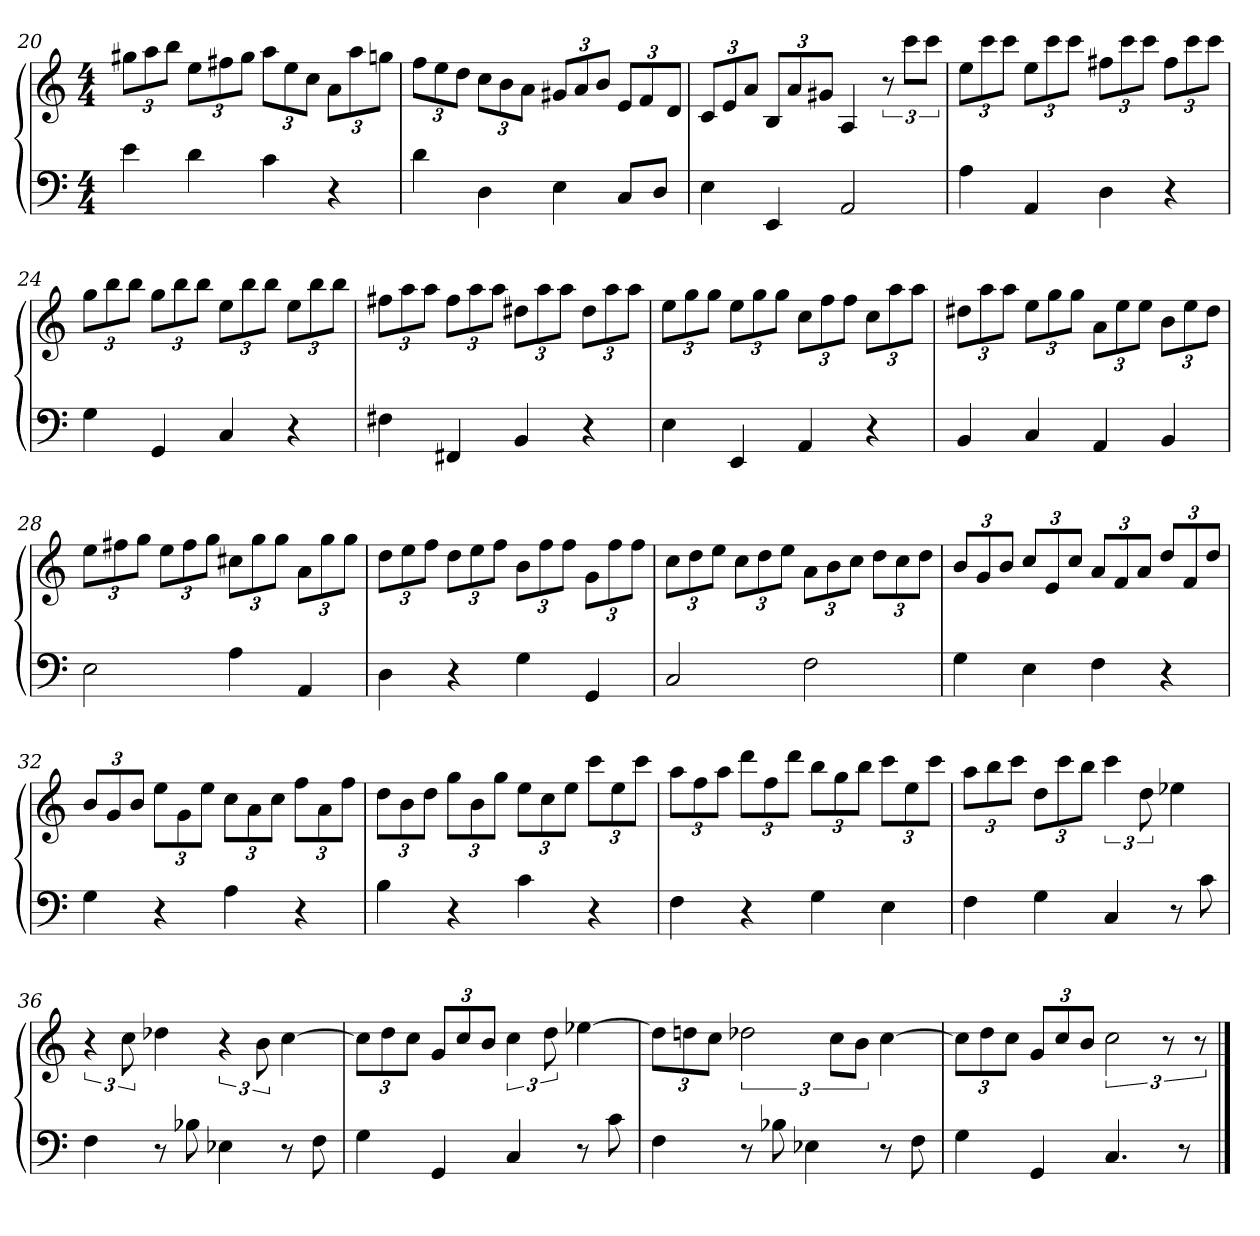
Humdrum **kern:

**kern	**kern
*part1	*part1
*staff2	*staff1
*k[]	*k[]
*C:	*C:
*M4/4	*M4/4
=20	=20
4e	12gg#XL
.	12aa
.	12bbJ
4d	12eeL
.	12ff#X
.	12gg#J
4c	12aaL
.	12ee
.	12ccJ
4r	12aL
.	12aa
.	12ggnJ
=21	=21
4d	12ffL
.	12ee
.	12ddJ
4D	12ccL
.	12b
.	12aJ
4E	12g#XL
.	12a
.	12bJ
8CL	12eL
.	12f
8DJ	.
.	12dJ
=22	=22
4E	12cL
.	12e
.	12aJ
4EE	12BL
.	12a
.	12g#XJ
2AA	4A
.	12r
.	12cccL
.	12cccJ
=23	=23
4A	12eeL
.	12ccc
.	12cccJ
4AA	12eeL
.	12ccc
.	12cccJ
4D	12ff#XL
.	12ccc
.	12cccJ
4r	12ff#L
.	12ccc
.	12cccJ
=24	=24
4G	12ggL
.	12bb
.	12bbJ
4GG	12ggL
.	12bb
.	12bbJ
4C	12eeL
.	12bb
.	12bbJ
4r	12eeL
.	12bb
.	12bbJ
=25	=25
4F#X	12ff#XL
.	12aa
.	12aaJ
4FF#X	12ff#L
.	12aa
.	12aaJ
4BB	12dd#XL
.	12aa
.	12aaJ
4r	12dd#L
.	12aa
.	12aaJ
=26	=26
4E	12eeL
.	12gg
.	12ggJ
4EE	12eeL
.	12gg
.	12ggJ
4AA	12ccL
.	12ff
.	12ffJ
4r	12ccL
.	12aa
.	12aaJ
=27	=27
4BB	12dd#XL
.	12aa
.	12aaJ
4C	12eeL
.	12gg
.	12ggJ
4AA	12aL
.	12ee
.	12eeJ
4BB	12bL
.	12ee
.	12dd#J
=28	=28
2E	12eeL
.	12ff#X
.	12ggJ
.	12eeL
.	12ff#
.	12ggJ
4A	12cc#XL
.	12gg
.	12ggJ
4AA	12aL
.	12gg
.	12ggJ
=29	=29
4D	12ddL
.	12ee
.	12ffJ
4r	12ddL
.	12ee
.	12ffJ
4G	12bL
.	12ff
.	12ffJ
4GG	12gL
.	12ff
.	12ffJ
=30	=30
2C	12ccL
.	12dd
.	12eeJ
.	12ccL
.	12dd
.	12eeJ
2F	12aL
.	12b
.	12ccJ
.	12ddL
.	12cc
.	12ddJ
=31	=31
4G	12bL
.	12g
.	12bJ
4E	12ccL
.	12e
.	12ccJ
4F	12aL
.	12f
.	12aJ
4r	12ddL
.	12f
.	12ddJ
=32	=32
4G	12bL
.	12g
.	12bJ
4r	12eeL
.	12g
.	12eeJ
4A	12ccL
.	12a
.	12ccJ
4r	12ffL
.	12a
.	12ffJ
=33	=33
4B	12ddL
.	12b
.	12ddJ
4r	12ggL
.	12b
.	12ggJ
4c	12eeL
.	12cc
.	12eeJ
4r	12cccL
.	12ee
.	12cccJ
=34	=34
4F	12aaL
.	12ff
.	12aaJ
4r	12dddL
.	12ff
.	12dddJ
4G	12bbL
.	12gg
.	12bbJ
4E	12cccL
.	12ee
.	12cccJ
=35	=35
4F	12aaL
.	12bb
.	12cccJ
4G	12ddL
.	12ccc
.	12bbJ
4C	6ccc
.	12dd
8r	4ee-X
8c	.
=36	=36
4F	6r
.	12cc
8r	4dd-X
8B-X	.
4E-X	6r
.	12b
8r	[4cc
8F	.
=37	=37
4G	12ccL]
.	12dd
.	12ccJ
4GG	12gL
.	12cc
.	12bJ
4C	6cc
.	12dd
8r	[4ee-X
8c	.
=38	=38
4F	12dd#L]
.	12ddn
.	12ccJ
8r	3dd-X
8B-X	.
4E-X	.
.	12ccL
.	12bJ
8r	[4cc
8F	.
=39	=39
4G	12ccL]
.	12dd
.	12ccJ
4GG	12gL
.	12cc
.	12bJ
4.C	3cc
.	12r
8r	.
.	12r
==	==
*-	*-
